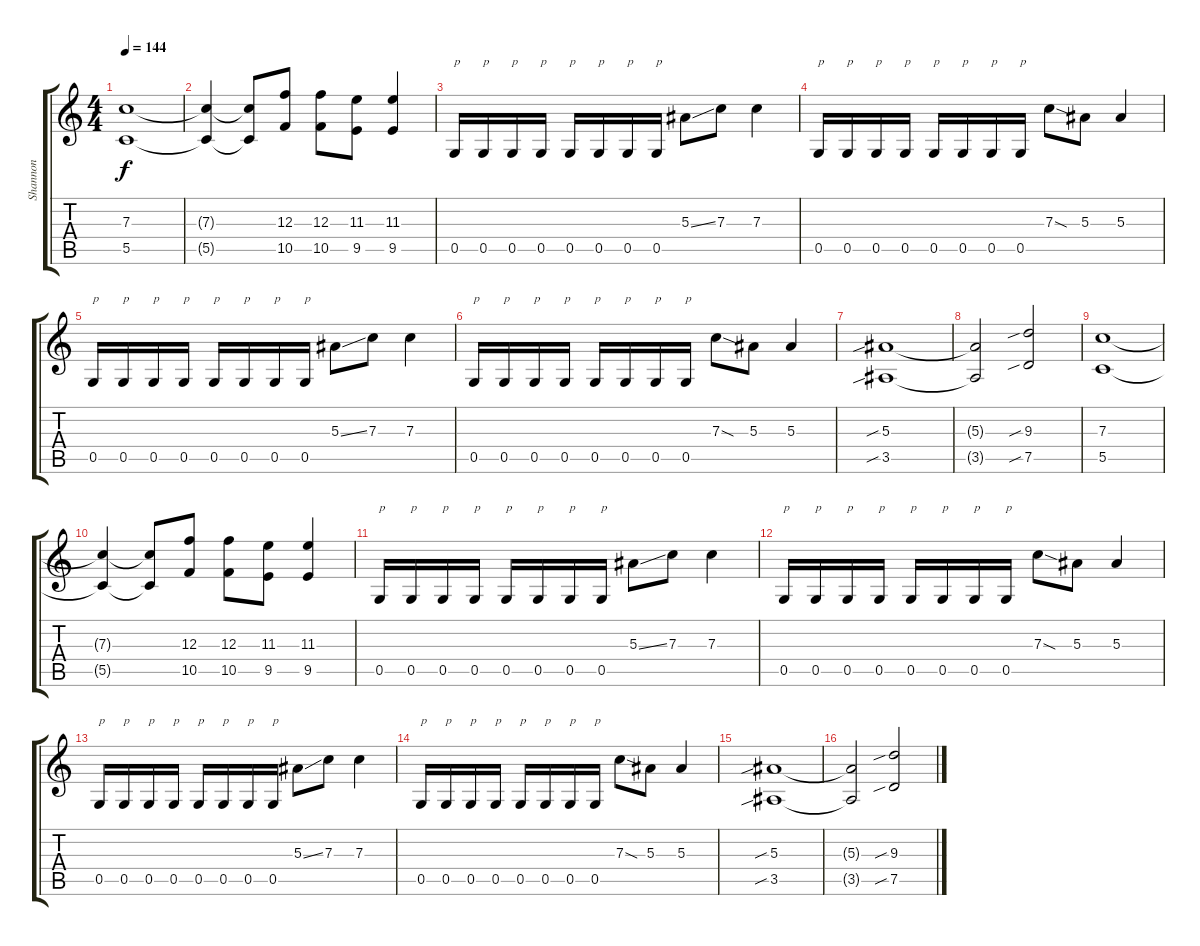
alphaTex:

\track ("Shannon" "Shannon") {instrument distortionguitar}
\staff {score tabs}
\tuning (D4 A3 F3 C3 G2 D2) {hide}
\ts (4 4)
\tempo 144
\clef g2
\ks c
(7.3 5.5).1{dy f} |
(7.3{t} 5.5{t}).4 (7.3{t} 5.5{t}).8 (12.3 10.5).8 (12.3 10.5).8 (11.3 9.5).8 (11.3 9.5).4 |
0.5.16{txt "p"} 0.5.16{txt "p"} 0.5.16{txt "p"} 0.5.16{txt "p"} 0.5.16{txt "p"} 0.5.16{txt "p"} 0.5.16{txt "p"} 0.5.16{txt "p"} 5.3{ss}.8 7.3.8 7.3.4 |
0.5.16{txt "p"} 0.5.16{txt "p"} 0.5.16{txt "p"} 0.5.16{txt "p"} 0.5.16{txt "p"} 0.5.16{txt "p"} 0.5.16{txt "p"} 0.5.16{txt "p"} 7.3{sod}.8 5.3.8 5.3.4 |
0.5.16{txt "p"} 0.5.16{txt "p"} 0.5.16{txt "p"} 0.5.16{txt "p"} 0.5.16{txt "p"} 0.5.16{txt "p"} 0.5.16{txt "p"} 0.5.16{txt "p"} 5.3{ss}.8 7.3.8 7.3.4 |
0.5.16{txt "p"} 0.5.16{txt "p"} 0.5.16{txt "p"} 0.5.16{txt "p"} 0.5.16{txt "p"} 0.5.16{txt "p"} 0.5.16{txt "p"} 0.5.16{txt "p"} 7.3{sod}.8 5.3.8 5.3.4 |
(5.3{sib} 3.5{sib}).1 |
(5.3{t} 3.5{t}).2 (9.3{sib} 7.5{sib}).2 |
(7.3 5.5).1 |
(7.3{t} 5.5{t}).4 (7.3{t} 5.5{t}).8 (12.3 10.5).8 (12.3 10.5).8 (11.3 9.5).8 (11.3 9.5).4 |
0.5.16{txt "p"} 0.5.16{txt "p"} 0.5.16{txt "p"} 0.5.16{txt "p"} 0.5.16{txt "p"} 0.5.16{txt "p"} 0.5.16{txt "p"} 0.5.16{txt "p"} 5.3{ss}.8 7.3.8 7.3.4 |
0.5.16{txt "p"} 0.5.16{txt "p"} 0.5.16{txt "p"} 0.5.16{txt "p"} 0.5.16{txt "p"} 0.5.16{txt "p"} 0.5.16{txt "p"} 0.5.16{txt "p"} 7.3{sod}.8 5.3.8 5.3.4 |
0.5.16{txt "p"} 0.5.16{txt "p"} 0.5.16{txt "p"} 0.5.16{txt "p"} 0.5.16{txt "p"} 0.5.16{txt "p"} 0.5.16{txt "p"} 0.5.16{txt "p"} 5.3{ss}.8 7.3.8 7.3.4 |
0.5.16{txt "p"} 0.5.16{txt "p"} 0.5.16{txt "p"} 0.5.16{txt "p"} 0.5.16{txt "p"} 0.5.16{txt "p"} 0.5.16{txt "p"} 0.5.16{txt "p"} 7.3{sod}.8 5.3.8 5.3.4 |
(5.3{sib} 3.5{sib}).1 |
(5.3{t} 3.5{t}).2 (9.3{sib} 7.5{sib}).2
